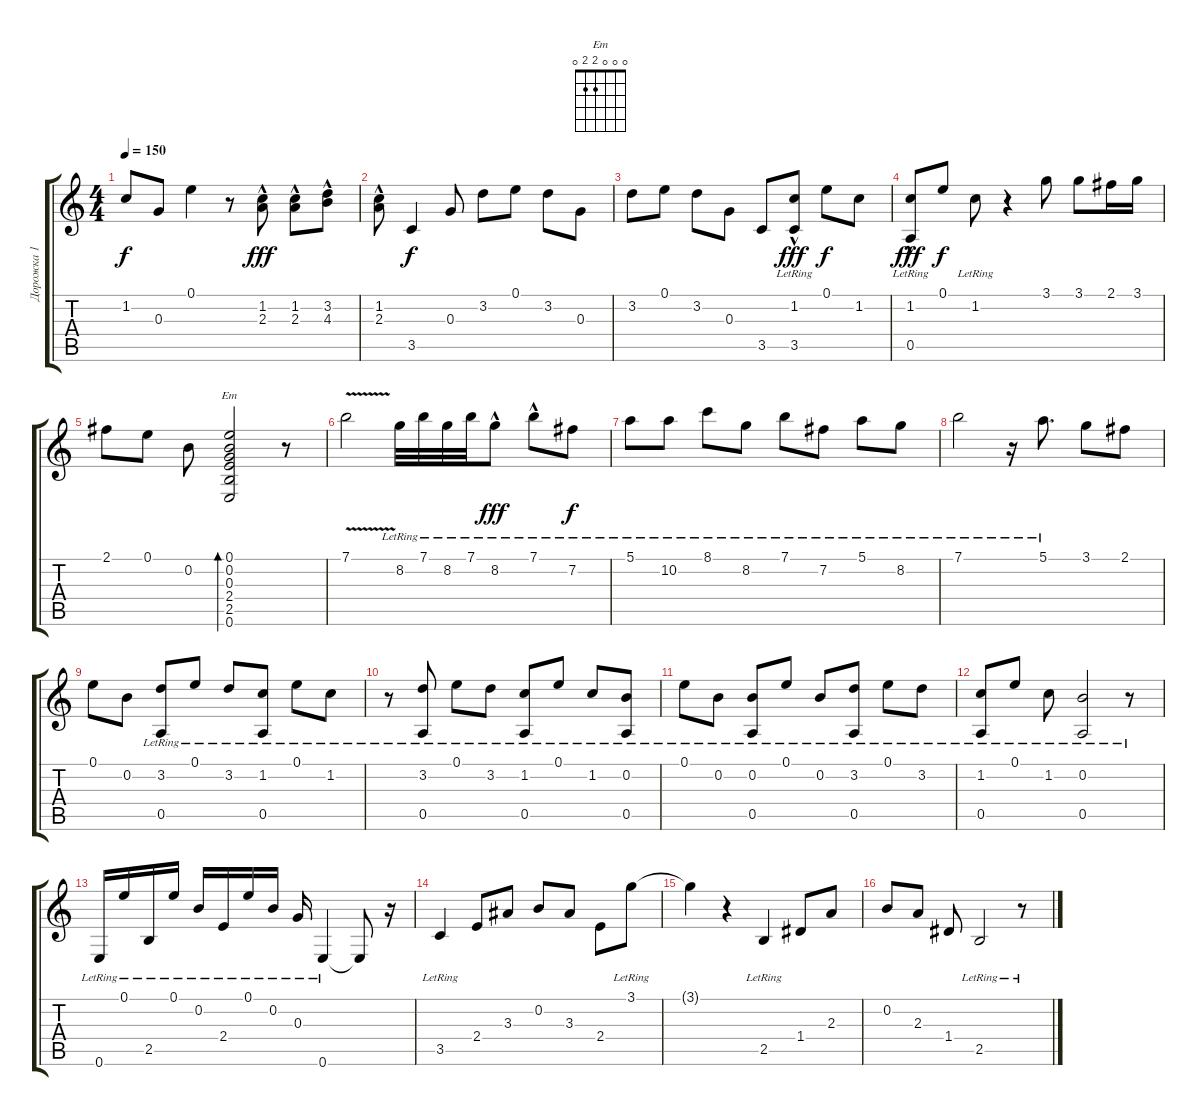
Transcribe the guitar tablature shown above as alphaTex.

\track ("Дорожка 1" "Дорожка 1") {instrument acousticguitarnylon}
\staff {score tabs}
\tuning (E4 B3 G3 D3 A2 E2) {hide}
\chord ("Em" 0 0 0 2 2 0)
\ts (4 4)
\tempo 150
\clef g2
\ks c
1.2.8{dy f} 0.3.8 0.1.4 r.8 (1.2{hac} 2.3{hac}).8{dy fff} (1.2{hac} 2.3{hac}).8 (3.2{hac} 4.3{hac}).8 |
(1.2{hac} 2.3{hac}).8 3.5.4{dy f} 0.3.8 3.2.8 0.1.8 3.2.8 0.3.8 |
3.2.8 0.1.8 3.2.8 0.3.8 3.5.8 (1.2{hac lr} 3.5{hac lr}).8{dy fff} 0.1.8{dy f} 1.2.8 |
(1.2{hac lr} 0.5{hac lr}).8{dy fff} 0.1.8{dy f} 1.2{lr}.8 r.4 3.1.8 3.1.8 2.1.16 3.1.16 |
2.1.8 0.1.8 0.2.8 (0.1 0.2 0.3 2.4 2.5 0.6).2{bd 480 ch "Em"} r.8 |
7.1{v}.2 8.2{lr}.32 7.1{lr}.32 8.2{lr}.32 7.1{lr}.32 8.2{hac lr}.8{dy fff} 7.1{hac lr}.8 7.2{lr}.8{dy f} |
5.1{lr}.8 10.2{lr}.8 8.1{lr}.8 8.2{lr}.8 7.1{lr}.8 7.2{lr}.8 5.1{lr}.8 8.2{lr}.8 |
7.1{lr}.2 r.16 5.1{lr}.8{d} 3.1.8 2.1.8 |
0.1.8 0.2.8 (3.2{lr} 0.5{lr}).8 0.1{lr}.8 3.2{lr}.8 (1.2{lr} 0.5{lr}).8 0.1{lr}.8 1.2{lr}.8 |
r.8 (3.2{lr} 0.5{lr}).8 0.1{lr}.8 3.2{lr}.8 (1.2{lr} 0.5{lr}).8 0.1{lr}.8 1.2{lr}.8 (0.2{lr} 0.5{lr}).8 |
0.1{lr}.8 0.2{lr}.8 (0.2{lr} 0.5{lr}).8 0.1{lr}.8 0.2{lr}.8 (3.2{lr} 0.5{lr}).8 0.1{lr}.8 3.2{lr}.8 |
(1.2{lr} 0.5{lr}).8 0.1{lr}.8 1.2{lr}.8 (0.2{lr} 0.5{lr}).2 r.8 |
0.6{lr}.16 0.1{lr}.16 2.5{lr}.16 0.1{lr}.16 0.2{lr}.16 2.4{lr}.16 0.1{lr}.16 0.2{lr}.16 0.3{lr}.16 0.6{lr}.4 0.6{t}.8 r.16 |
3.5{lr}.4 2.4.8 3.3.8 0.2.8 3.3.8 2.4.8 3.1{lr}.8 |
3.1{t}.4 r.4 2.5{lr}.4 1.4.8 2.3.8 |
0.2.8 2.3.8 1.4.8 2.5{lr}.2 r.8
